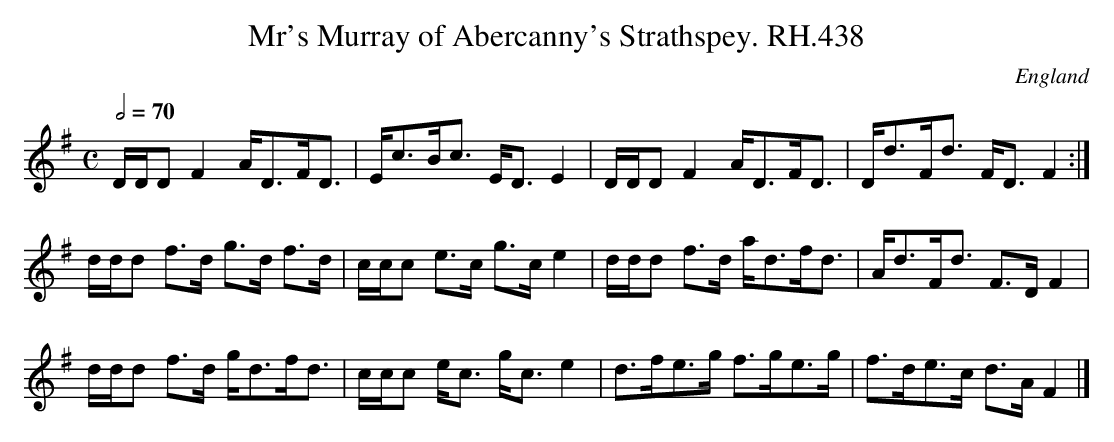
X:1
T:Mr's Murray of Abercanny's Strathspey. RH.438
L:1/8
M:C
O:England
Q:2/4=70
K:G
D/D/D F2A<DF<D|E<cB<c E<DE2|\
D/D/D F2A<DF<D|D<dF<d F<DF2:|!
d/d/d f>d g>d f>d|c/c/c e>c g>ce2|\
d/d/d f>d a<df<d|A<dF<d F>DF2|!
d/d/d f>d g<df<d|c/c/c e<c g<ce2|\
d>fe>g f>ge>g|f>de>c d>AF2|]
